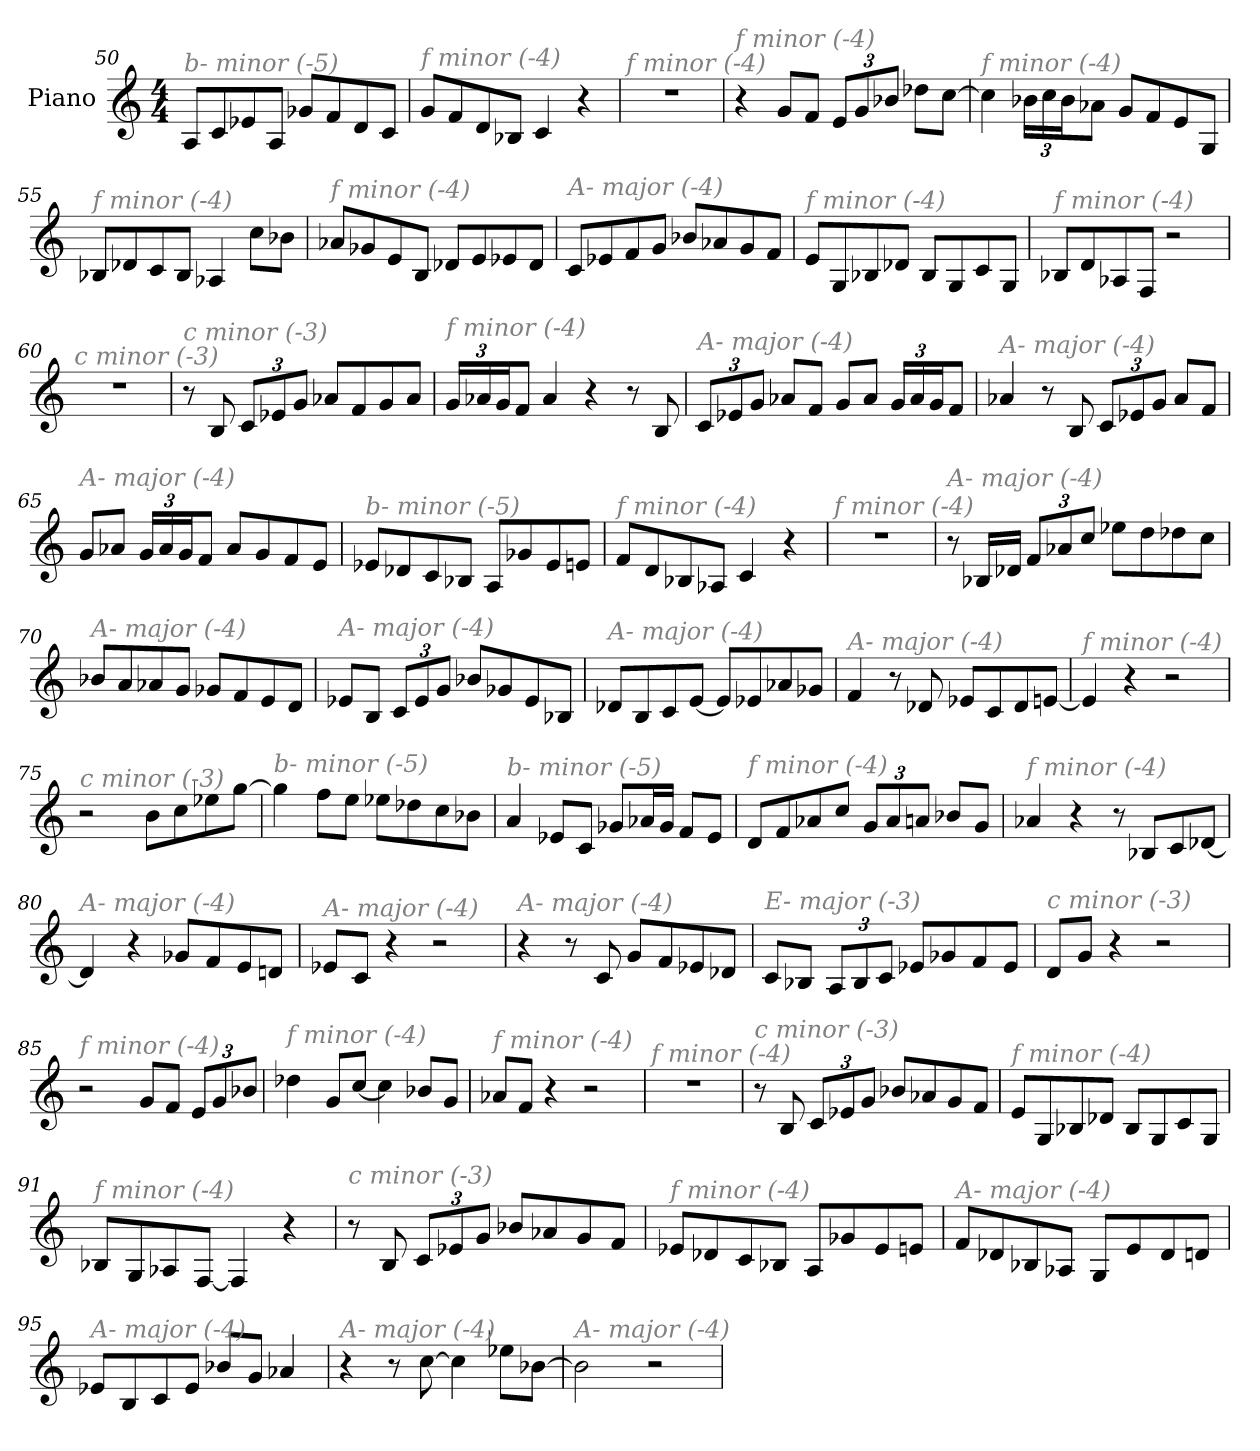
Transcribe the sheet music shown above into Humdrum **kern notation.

**kern
*part1
*staff1
*I"Piano
*I'Pno
*clefG2
*k[]
*M4/4
=50
!LO:TX:i:color=#808080:t=b- minor (-5)
8A/L
8c/
8e-X/
8A/J
8g-X/L
8f/
8d/
8c/J
=51
!LO:TX:i:color=#808080:t=f minor (-4)
8g/L
8f/
8d/
8B-X/J
4c/
4r
=52
!LO:TX:i:color=#808080:t=f minor (-4)
1r
!!LO:LB:g=z
=53
!LO:TX:i:color=#808080:t=f minor (-4)
4r
8g/L
8f/J
*Xbrackettup
12e/L
12g/
12b-X/J
8dd-X\L
[8cc\J
=54
!LO:TX:i:color=#808080:t=f minor (-4)
4cc\]
24b-X\LL
24cc\
24b-\J
8a-X\J
8g/L
8f/
8e/
8G/J
=55
!LO:TX:i:color=#808080:t=f minor (-4)
8B-X/L
8d-X/
8c/
8B-/J
4A-X/
8cc\L
8b-X\J
=56
!LO:TX:i:color=#808080:t=f minor (-4)
8a-X/L
8g-X/
8e/
8B/J
8d-X/L
8e/
8e-X/
8d-/J
!!LO:LB:g=z
=57
!LO:TX:i:color=#808080:t=A- major (-4)
8c/L
8e-X/
8f/
8g/J
8b-X/L
8a-X/
8g/
8f/J
=58
!LO:TX:i:color=#808080:t=f minor (-4)
8e/L
8G/
8B-X/
8d-X/J
8B-/L
8G/
8c/
8G/J
=59
!LO:TX:i:color=#808080:t=f minor (-4)
8B-X/L
8d/
8A-X/
8F/J
2r
=60
!LO:TX:i:color=#808080:t=c minor (-3)
1r
=61
!LO:TX:i:color=#808080:t=c minor (-3)
8r
8B/
12c/L
12e-X/
12g/J
8a-X/L
8f/
8g/
8a-/J
!!LO:LB:g=z
=62
!LO:TX:i:color=#808080:t=f minor (-4)
24g/LL
24a-X/
24g/J
8f/J
4a-/
4r
8r
8B/
=63
!LO:TX:i:color=#808080:t=A- major (-4)
12c/L
12e-X/
12g/J
8a-X/L
8f/J
8g/L
8a-/J
24g/LL
24a-/
24g/J
8f/J
=64
!LO:TX:i:color=#808080:t=A- major (-4)
4a-X/
8r
8B/
12c/L
12e-X/
12g/J
8a-/L
8f/J
=65
!LO:TX:i:color=#808080:t=A- major (-4)
8g/L
8a-X/J
24g/LL
24a-/
24g/J
8f/J
8a-/L
8g/
8f/
8e/J
!!LO:LB:g=z
=66
!LO:TX:i:color=#808080:t=b- minor (-5)
8e-X/L
8d-X/
8c/
8B-X/J
8A/L
8g-X/
8e-/
8en/J
=67
!LO:TX:i:color=#808080:t=f minor (-4)
8f/L
8d/
8B-X/
8A-X/J
4c/
4r
=68
!LO:TX:i:color=#808080:t=f minor (-4)
1r
=69
!LO:TX:i:color=#808080:t=A- major (-4)
8r
16B-X/LL
16d-X/JJ
12f/L
12a-X/
12cc/J
8ee-X\L
8dd\
8dd-X\
8cc\J
!!LO:LB:g=z
=70
!LO:TX:i:color=#808080:t=A- major (-4)
8b-X/L
8a/
8a-X/
8g/J
8g-X/L
8f/
8e/
8d/J
=71
!LO:TX:i:color=#808080:t=A- major (-4)
8e-X/L
8B/J
12c/L
12e-/
12g/J
8b-X/L
8g-X/
8e-/
8B-X/J
=72
!LO:TX:i:color=#808080:t=A- major (-4)
8d-X/L
8B/
8c/
[8e/J
8e/L]
8e-X/
8a-X/
8g-X/J
=73
!LO:TX:i:color=#808080:t=A- major (-4)
4f/
8r
8d-X/
8e-X/L
8c/
8d-/
[8en/J
!!LO:LB:g=z
=74
!LO:TX:i:color=#808080:t=f minor (-4)
4e/]
4r
2r
=75
!LO:TX:i:color=#808080:t=c minor (-3)
2r
8b\L
8cc\
8ee-X\
[8gg\J
=76
!LO:TX:i:color=#808080:t=b- minor (-5)
4gg\]
8ff\L
8ee\J
8ee-X\L
8dd-X\
8cc\
8b-X\J
=77
!LO:TX:i:color=#808080:t=b- minor (-5)
4a/
8e-X/L
8c/J
8g-X/L
16a-X/L
16g-/JJ
8f/L
8e-/J
!!LO:LB:g=z
=78
!LO:TX:i:color=#808080:t=f minor (-4)
8d/L
8f/
8a-X/
8cc/J
12g/L
12a-/
12an/J
8b-X/L
8g/J
=79
!LO:TX:i:color=#808080:t=f minor (-4)
4a-X/
4r
8r
8B-X/L
8c/
[8d-X/J
=80
!LO:TX:i:color=#808080:t=A- major (-4)
4d-/]
4r
8g-X/L
8f/
8e/
8dn/J
=81
!LO:TX:i:color=#808080:t=A- major (-4)
8e-X/L
8c/J
4r
2r
=82
!LO:TX:i:color=#808080:t=A- major (-4)
4r
8r
8c/
8g/L
8f/
8e-X/
8d-X/J
!!LO:LB:g=z
=83
!LO:TX:i:color=#808080:t=E- major (-3)
8c/L
8B-X/J
12A/L
12B-/
12c/J
8e-X/L
8g-X/
8f/
8e-/J
=84
!LO:TX:i:color=#808080:t=c minor (-3)
8d/L
8g/J
4r
2r
=85
!LO:TX:i:color=#808080:t=f minor (-4)
2r
8g/L
8f/J
12e/L
12g/
12b-X/J
=86
!LO:TX:i:color=#808080:t=f minor (-4)
4dd-X\
8g/L
[8cc/J
4cc\]
8b-X/L
8g/J
=87
!LO:TX:i:color=#808080:t=f minor (-4)
8a-X/L
8f/J
4r
2r
!!LO:LB:g=z
=88
!LO:TX:i:color=#808080:t=f minor (-4)
1r
=89
!LO:TX:i:color=#808080:t=c minor (-3)
8r
8B/
12c/L
12e-X/
12g/J
8b-X/L
8a-X/
8g/
8f/J
=90
!LO:TX:i:color=#808080:t=f minor (-4)
8e/L
8G/
8B-X/
8d-X/J
8B-/L
8G/
8c/
8G/J
=91
!LO:TX:i:color=#808080:t=f minor (-4)
8B-X/L
8G/
8A-X/
[8F/J
4F/]
4r
!!LO:PB:g=z
=92
!LO:TX:i:color=#808080:t=c minor (-3)
8r
8B/
12c/L
12e-X/
12g/J
8b-X/L
8a-X/
8g/
8f/J
=93
!LO:TX:i:color=#808080:t=f minor (-4)
8e-X/L
8d-X/
8c/
8B-X/J
8A/L
8g-X/
8e-/
8en/J
=94
!LO:TX:i:color=#808080:t=A- major (-4)
8f/L
8d-X/
8B-X/
8A-X/J
8G/L
8e/
8d-/
8dn/J
=95
!LO:TX:i:color=#808080:t=A- major (-4)
8e-X/L
8B/
8c/
8e-/J
8b-X/L
8g/J
4a-X/
!!LO:LB:g=z
=96
!LO:TX:i:color=#808080:t=A- major (-4)
4r
8r
[8cc\
4cc\]
8ee-X\L
[8b-X\J
=97
!LO:TX:i:color=#808080:t=A- major (-4)
2b-\]
2r
=
*-
